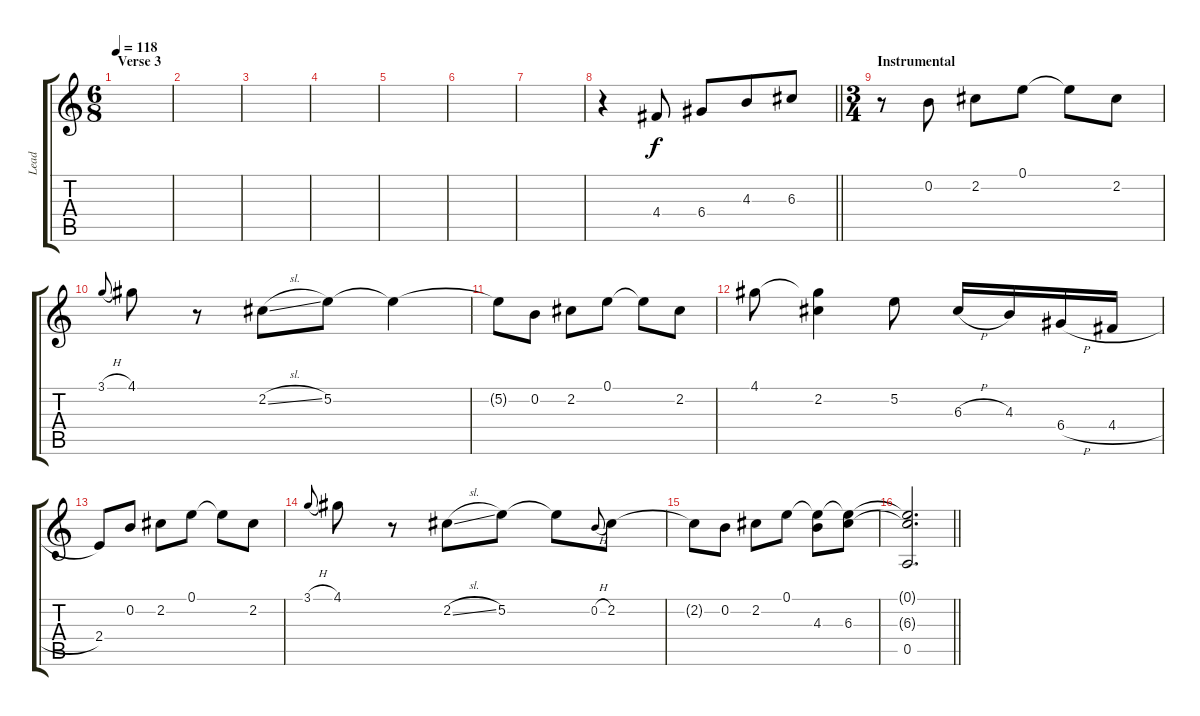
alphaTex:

\track ("Lead" "Lead") {instrument distortionguitar}
\staff {score tabs}
\tuning (E4 B3 G3 D3 A2 E2) {hide}
\ts (6 8)
\section ("" "Verse 3")
\tempo 118
\clef g2
\ks c
|
|
|
|
|
|
|
\barLineRight lightlight
r.4 4.4.8 6.4.8 4.3.8 6.3.8 |
\ts (3 4)
\section ("" "Instrumental")
r.8 0.2.8 2.2.8 0.1.8 0.1{t}.8 2.2.8 |
3.1{h}.8{gr onbeat} 4.1.8 r.8 2.2{sl}.8 5.2.8 5.2{t}.4 |
5.2{t}.8 0.2.8 2.2.8 0.1.8 0.1{t}.8 2.2.8 |
4.1.8 (4.1{t} 2.2).4 5.2.8 6.3{h}.16 4.3.16 6.4{h}.16 4.4{h}.16 |
2.4.8 0.2.8 2.2.8 0.1.8 0.1{t}.8 2.2.8 |
3.1{h}.8{gr onbeat} 4.1.8 r.8 2.2{sl}.8 5.2.8 5.2{t}.8 0.2{h}.8{gr onbeat} 2.2.8 |
2.2{t}.8 0.2.8 2.2.8 0.1.8 (0.1{t} 4.3).8 (0.1{t} 6.3).8 |
\barLineRight lightlight
(0.1{t} 6.3{t} 0.5).2{d}
